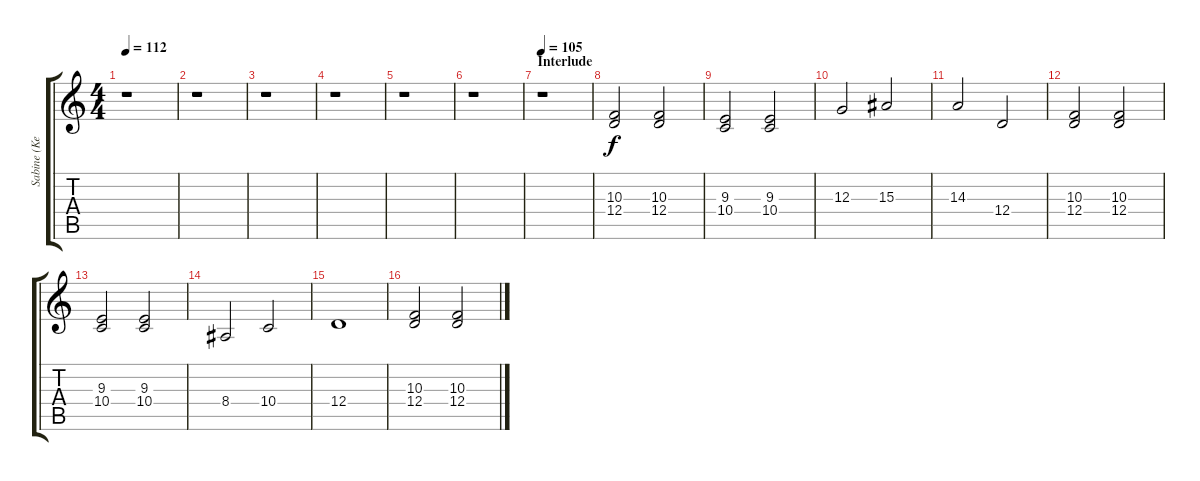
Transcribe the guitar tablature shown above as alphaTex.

\track ("Sabine (KeybMid)" "Sabine (Ke") {instrument stringensemble1}
\staff {score tabs}
\tuning (E4 B3 G3 D3 A2 E2) {hide}
\ts (4 4)
\tempo 112
\clef g2
\ks c
r.1{dy f} |
r.1 |
r.1 |
r.1 |
r.1 |
r.1 |
\section ("" "Interlude")
\tempo 105
r.1 |
(10.3 12.4).2{volume 13 balance 9 instrument stringensemble1} (10.3 12.4).2 |
(9.3 10.4).2 (9.3 10.4).2 |
12.3.2 15.3.2 |
14.3.2 12.4.2 |
(10.3 12.4).2 (10.3 12.4).2 |
(9.3 10.4).2 (9.3 10.4).2 |
8.4.2 10.4.2 |
12.4.1 |
(10.3 12.4).2 (10.3 12.4).2
